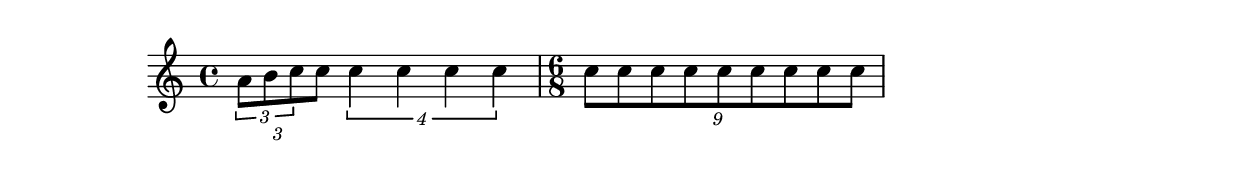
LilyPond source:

\score{
	\notes \context Voice \relative c'' {
		 \times 2/3 { \times 2/3 { a8 b c}  c }
		 \times 3/4 { c4 c4 c4 c4 }
		 \time 6/8;
		 \times 6/9 { c8 c c c c c c c c }

		 }
}

\version "1.2.0"; 
